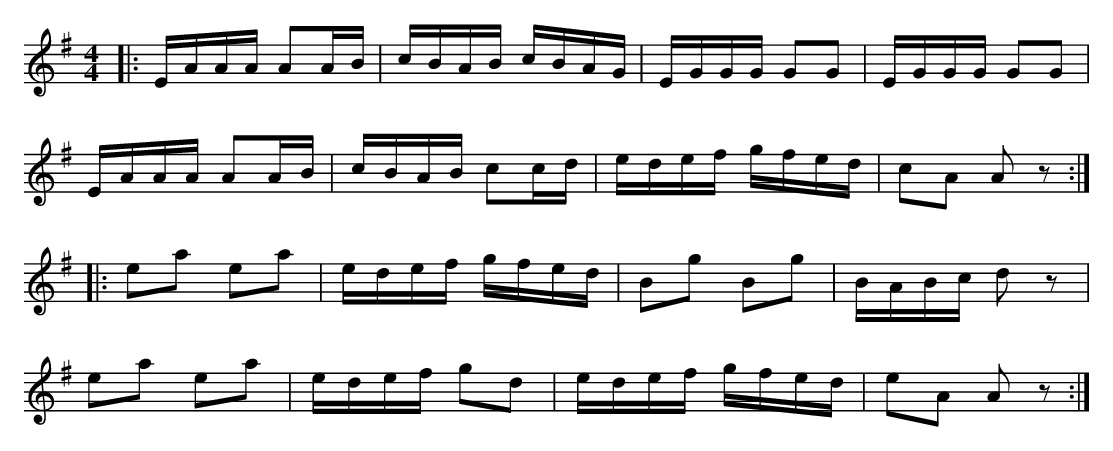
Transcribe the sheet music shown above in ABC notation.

X:1
M:4/4
K:Ador
|:E/A/A/A/ AA/B/|c/B/A/B/ c/B/A/G/|E/G/G/G/ GG|E/G/G/G/ GG|
E/A/A/A/ AA/B/|c/B/A/B/ cc/d/|e/d/e/f/ g/f/e/d/|cA Az:|
|:ea ea|e/d/e/f/ g/f/e/d/|Bg Bg|B/A/B/c/ dz|
ea ea|e/d/e/f/ gd|e/d/e/f/ g/f/e/d/|eA Az:|
